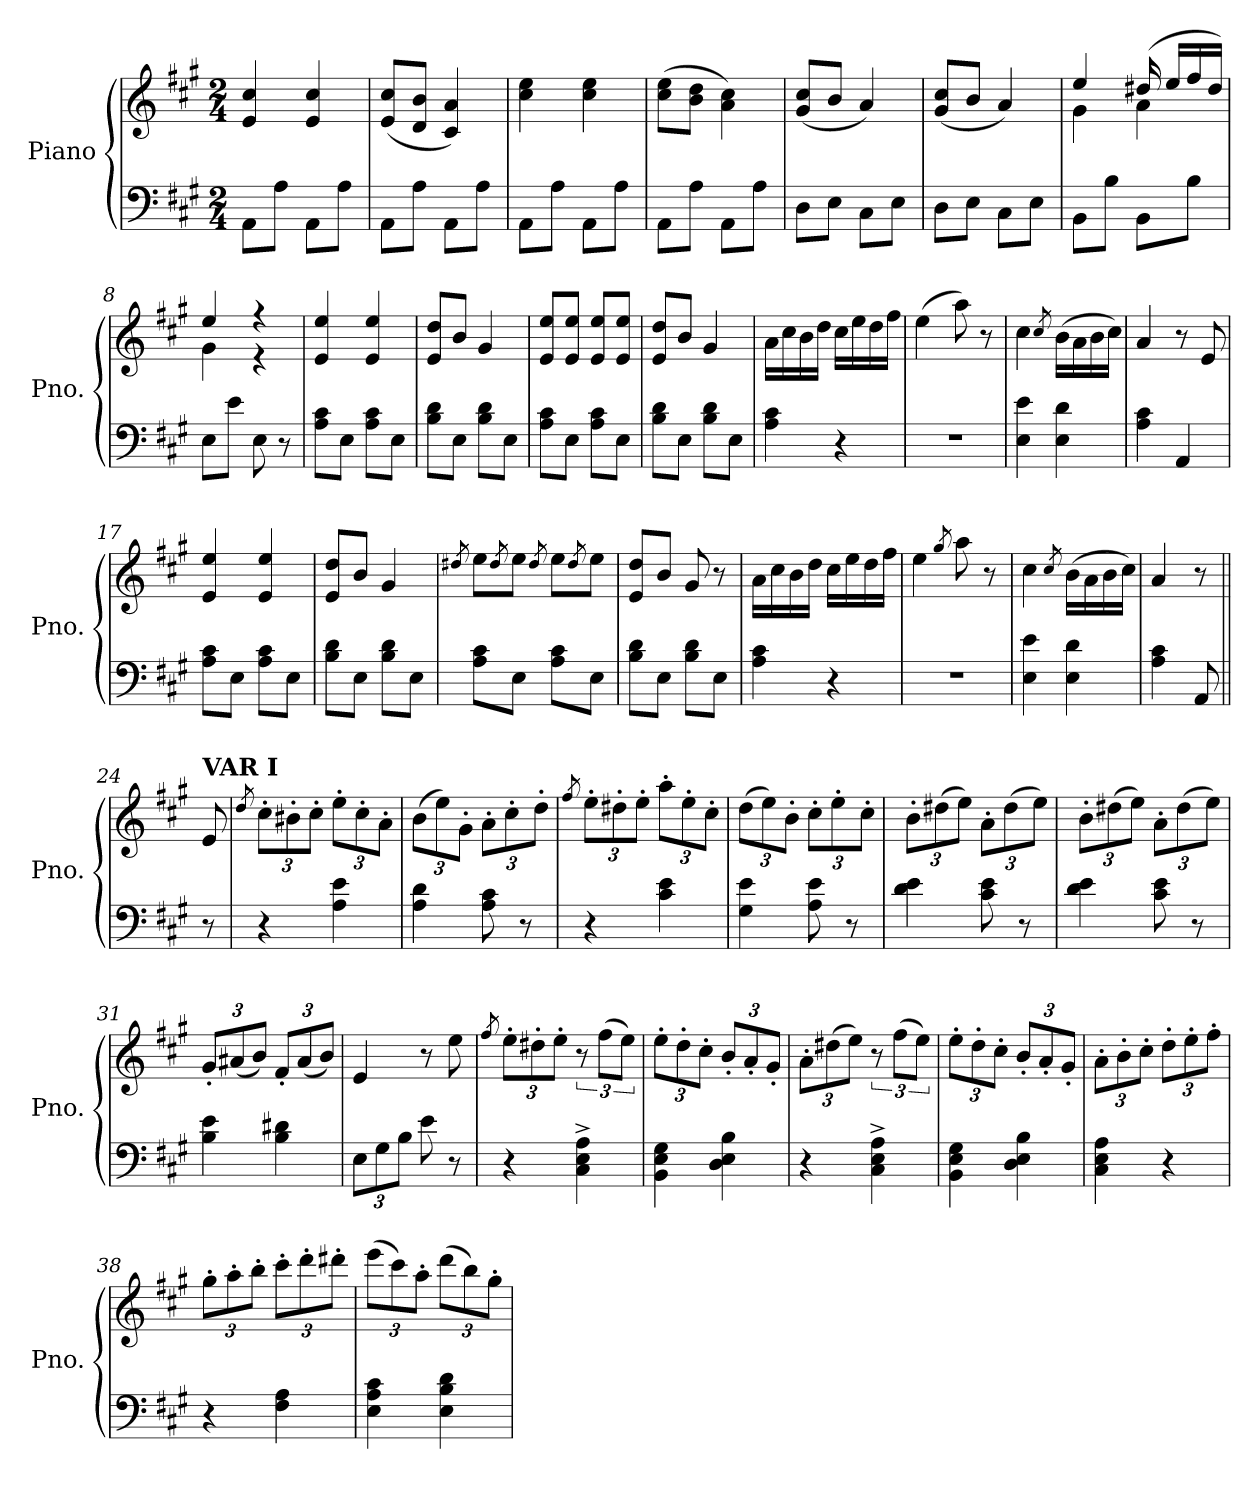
**kern	**kern
*part1	*part1
*staff2	*staff1
*I"Piano	*
*I'Pno.	*
*clefF4	*clefG2
*k[f#c#g#]	*k[f#c#g#]
*A:	*A:
*M2/4	*M2/4
=1	=1
8AA\L	4e/ 4cc#/
8A\J	.
8AA\L	4e/ 4cc#/
8A\J	.
=2	=2
8AA\L	(<8e/ 8cc#/L
8A\J	8d/ 8b/J
8AA\L	4c#/ 4a/)
8A\J	.
=3	=3
8AA\L	4cc#\ 4ee\
8A\J	.
8AA\L	4cc#\ 4ee\
8A\J	.
=4	=4
8AA\L	(>8cc#\ 8ee\L
8A\J	8b\ 8dd\J
8AA\L	4a\ 4cc#\)
8A\J	.
=5	=5
8D\L	(<8g#/ 8cc#/L
8E\J	8b/J
8C#\L	4a/)
8E\J	.
=6	=6
8D\L	(<8g#/ 8cc#/L
8E\J	8b/J
8C#\L	4a/)
8E\J	.
=7	=7
*	*^
8BB\L	4ee/	4g#\
8B\J	.	.
8BB\L	(>16dd#X/	4a\
.	16ee/LL	.
8B\J	16ff#/	.
.	16dd#/JJ)	.
=8	=8	=8
8E\L	4ee/	4g#\
8e\J	.	.
8E\	4r	4r
8r	.	.
*	*v	*v
=9	=9
8A\ 8c#\L	4e/ 4ee/
8E\J	.
8A\ 8c#\L	4e/ 4ee/
8E\J	.
=10	=10
8B\ 8d\L	8e/ 8dd/L
8E\J	8b/J
8B\ 8d\L	4g#/
8E\J	.
!!LO:LB:g=z
=11	=11
8A\ 8c#\L	8e/ 8ee/L
8E\J	8e/ 8ee/J
8A\ 8c#\L	8e/ 8ee/L
8E\J	8e/ 8ee/J
=12	=12
8B\ 8d\L	8e/ 8dd/L
8E\J	8b/J
8B\ 8d\L	4g#/
8E\J	.
=13	=13
4A\ 4c#\	16a\LL
.	16cc#\
.	16b\
.	16dd\JJ
4r	16cc#\LL
.	16ee\
.	16dd\
.	16ff#\JJ
=14	=14
2r	(>4ee\
.	8aa\)
.	8r
=15	=15
4E\ 4e\	4cc#\
.	8qcc#/
4E\ 4d\	(>16b\LL
.	16a\
.	16b\
.	16cc#\JJ)
=16	=16
4A\ 4c#\	4a/
4AA/	8r
.	8e/
=17	=17
8A\ 8c#\L	4e/ 4ee/
8E\J	.
8A\ 8c#\L	4e/ 4ee/
8E\J	.
=18	=18
8B\ 8d\L	8e/ 8dd/L
8E\J	8b/J
8B\ 8d\L	4g#/
8E\J	.
!!LO:LB:g=z
=19	=19
.	8qdd#X/
8A\ 8c#\L	8ee\L
.	8qdd#/
8E\J	8ee\J
.	8qdd#/
8A\ 8c#\L	8ee\L
.	8qdd#/
8E\J	8ee\J
=20	=20
8B\ 8d\L	8e/ 8dd/L
8E\J	8b/J
8B\ 8d\L	8g#/
8E\J	8r
=21	=21
4A\ 4c#\	16a\LL
.	16cc#\
.	16b\
.	16dd\JJ
4r	16cc#\LL
.	16ee\
.	16dd\
.	16ff#\JJ
=22	=22
2r	4ee\
.	8qgg#/
.	8aa\
.	8r
=23	=23
4E\ 4e\	4cc#\
.	8qcc#/
4E\ 4d\	(>16b\LL
.	16a\
.	16b\
.	16cc#\JJ)
=24	=24
4A\ 4c#\	4a/
8AA/	8r
=24X1||	=24X1||
!	!LO:TX:a:B:t=VAR I
8r	8e/
=25	=25
.	8qdd/
*	*Xbrackettup
4r	12cc#'\L
.	12b#X'\
.	12cc#'\J
4A\ 4e\	12ee'\L
.	12cc#'\
.	12a'\J
!!LO:LB:g=z
=26	=26
4A\ 4d\	(>12b\L
.	12ee\)
.	12g#'\J
8A\ 8c#\	12a'\L
.	12cc#'\
8r	.
.	12dd'\J
=27	=27
.	8qff#/
4r	12ee'\L
.	12dd#X'\
.	12ee'\J
4c#\ 4e\	12aa'\L
.	12ee'\
.	12cc#'\J
=28	=28
4G#\ 4e\	(>12dd\L
.	12ee\)
.	12b'\J
8A\ 8e\	12cc#'\L
.	12ee'\
8r	.
.	12cc#'\J
=29	=29
4d\ 4e\	12b'\L
.	(>12dd#X\
.	12ee\J)
8c#\ 8e\	12a'\L
.	(>12dd#\
8r	.
.	12ee\J)
=30	=30
4d\ 4e\	12b'\L
.	(>12dd#X\
.	12ee\J)
8c#\ 8e\	12a'\L
.	(>12dd#\
8r	.
.	12ee\J)
=31	=31
4B\ 4e\	12g#'/L
.	(<12a#X/
.	12b/J)
4B\ 4d#X\	12f#'/L
.	(<12a#/
.	12b/J)
!!LO:LB:g=z
=32	=32
*Xbrackettup	*
12E\L	4e/
12G#\	.
12B\J	.
8e\	8r
8r	8ee\
=33	=33
.	8qff#/
4r	12ee'\L
.	12dd#X'\
.	12ee'\J
*	*brackettup
4C#\^ 4E\^ 4A\^	12r
.	(>12ff#\L
.	12ee\J)
=34	=34
*	*Xbrackettup
4BB\ 4E\ 4G#\	12ee'\L
.	12dd'\
.	12cc#'\J
4D\ 4E\ 4B\	12b'/L
.	12a'/
.	12g#'/J
=35	=35
4r	12a'\L
.	(>12dd#X\
.	12ee\J)
*	*brackettup
4C#\^ 4E\^ 4A\^	12r
.	(>12ff#\L
.	12ee\J)
=36	=36
*	*Xbrackettup
4BB\ 4E\ 4G#\	12ee'\L
.	12dd'\
.	12cc#'\J
4D\ 4E\ 4B\	12b'/L
.	12a'/
.	12g#'/J
=37	=37
4C#\ 4E\ 4A\	12a'\L
.	12b'\
.	12cc#'\J
4r	12dd'\L
.	12ee'\
.	12ff#'\J
=38	=38
4r	12gg#'\L
.	12aa'\
.	12bb'\J
4F#\ 4A\	12ccc#'\L
.	12ddd'\
.	12ddd#X'\J
!!LO:PB:g=z
=39	=39
4E\ 4A\ 4c#\	(>12eee\L
.	12ccc#\)
.	12aa'\J
4E\ 4B\ 4d\	(>12ddd\L
.	12bb\)
.	12gg#'\J
=	=
*-	*-
